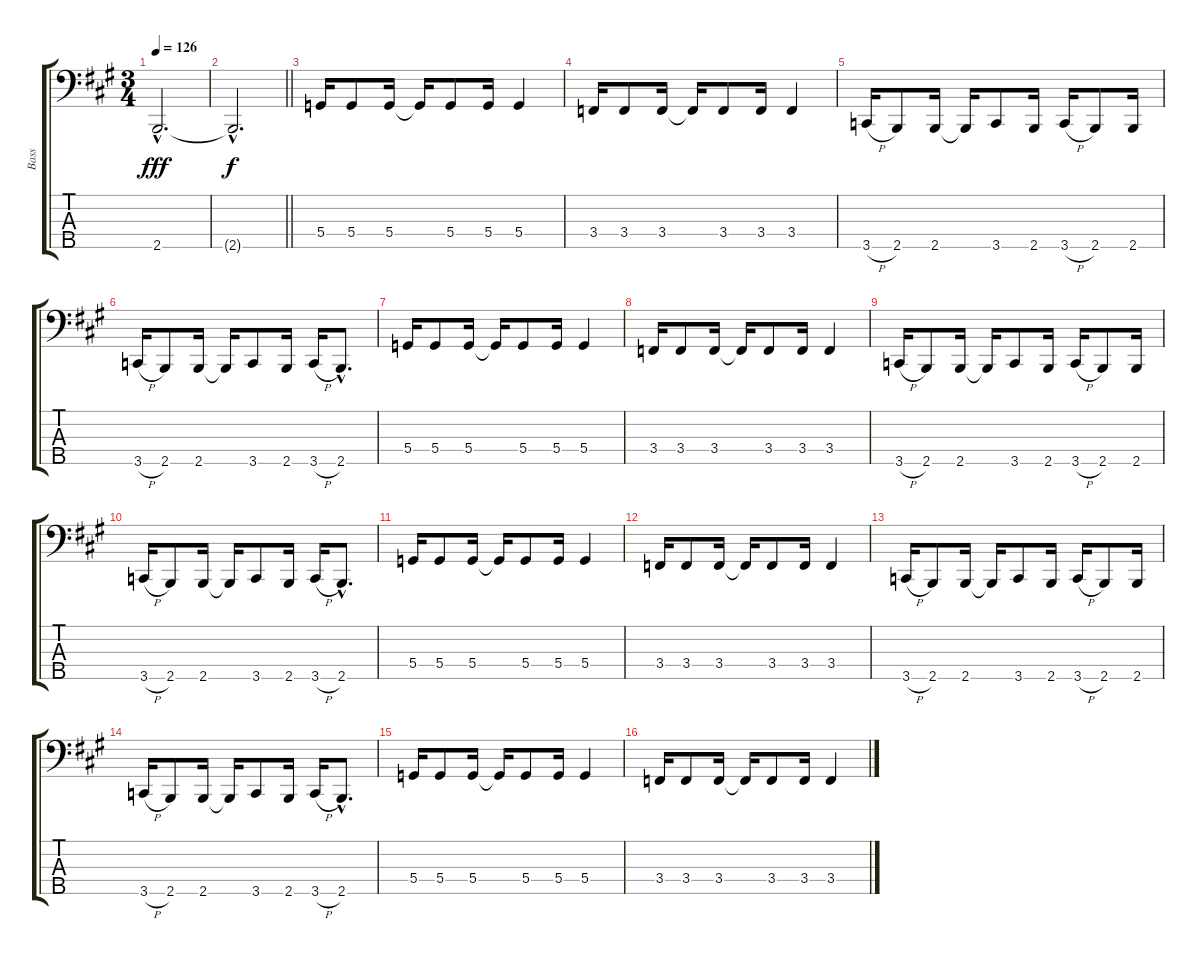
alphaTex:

\track ("Bass" "Bass") {instrument electricbasspick}
\staff {score tabs}
\tuning (F2 C2 G1 D1 A0) {hide}
\ts (3 4)
\tempo 126
\clef f4
\ks f#minor
2.5{hac}.2{d dy fff} |
\barLineRight lightlight
2.5{hac t}.2{d dy f} |
5.4.16 5.4.8 5.4.16 5.4{t}.16 5.4.8 5.4.16 5.4.4 |
3.4.16 3.4.8 3.4.16 3.4{t}.16 3.4.8 3.4.16 3.4.4 |
3.5{h}.16 2.5.8 2.5.16 2.5{t}.16 3.5.8 2.5.16 3.5{h}.16 2.5.8 2.5.16 |
3.5{h}.16 2.5.8 2.5.16 2.5{t}.16 3.5.8 2.5.16 3.5{h}.16 2.5{hac}.8{d} |
5.4.16 5.4.8 5.4.16 5.4{t}.16 5.4.8 5.4.16 5.4.4 |
3.4.16 3.4.8 3.4.16 3.4{t}.16 3.4.8 3.4.16 3.4.4 |
3.5{h}.16 2.5.8 2.5.16 2.5{t}.16 3.5.8 2.5.16 3.5{h}.16 2.5.8 2.5.16 |
3.5{h}.16 2.5.8 2.5.16 2.5{t}.16 3.5.8 2.5.16 3.5{h}.16 2.5{hac}.8{d} |
5.4.16 5.4.8 5.4.16 5.4{t}.16 5.4.8 5.4.16 5.4.4 |
3.4.16 3.4.8 3.4.16 3.4{t}.16 3.4.8 3.4.16 3.4.4 |
3.5{h}.16 2.5.8 2.5.16 2.5{t}.16 3.5.8 2.5.16 3.5{h}.16 2.5.8 2.5.16 |
3.5{h}.16 2.5.8 2.5.16 2.5{t}.16 3.5.8 2.5.16 3.5{h}.16 2.5{hac}.8{d} |
5.4.16 5.4.8 5.4.16 5.4{t}.16 5.4.8 5.4.16 5.4.4 |
3.4.16 3.4.8 3.4.16 3.4{t}.16 3.4.8 3.4.16 3.4.4
